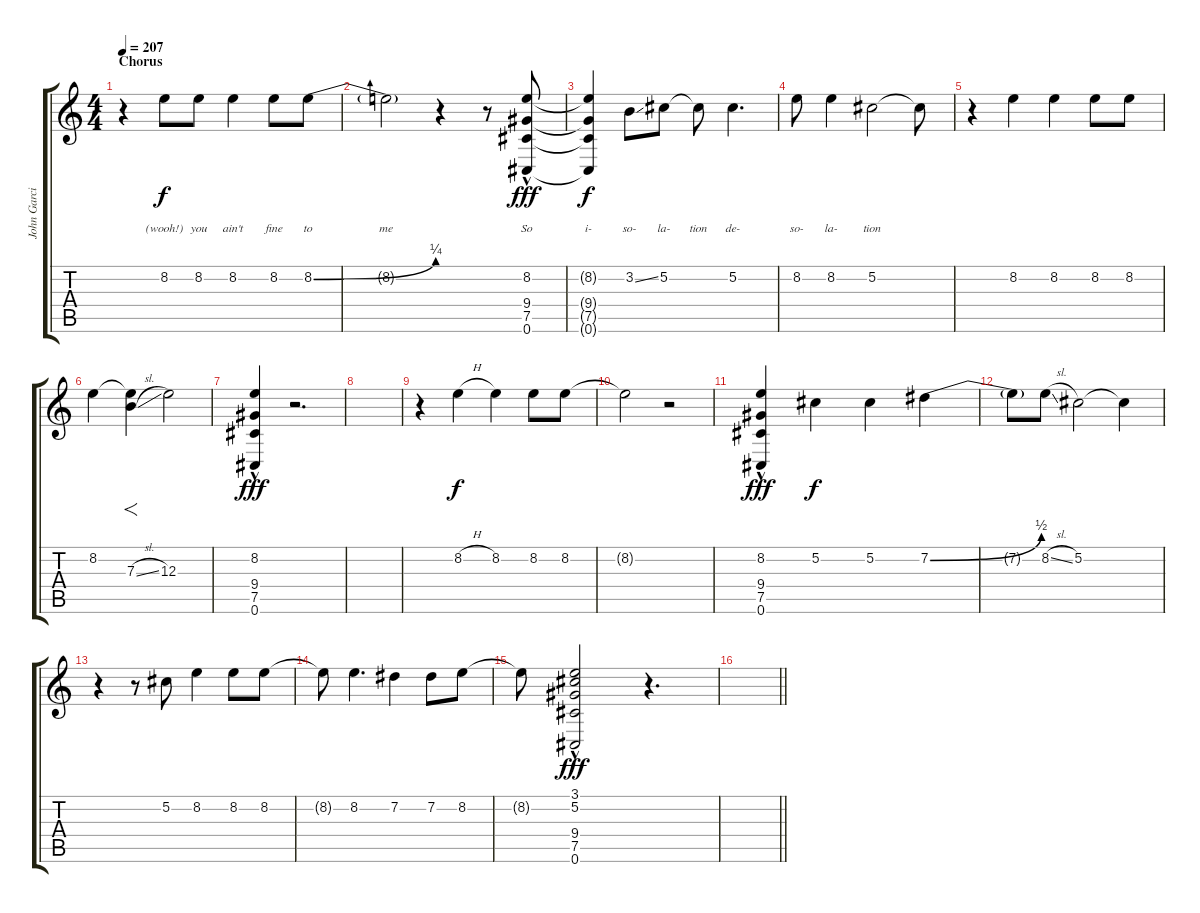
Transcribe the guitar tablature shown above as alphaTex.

\track ("John Garcia - Vocal" "John Garci") {instrument electricguitarjazz}
\staff {score tabs}
\tuning (Db4 Ab3 E3 B2 Gb2 Db2) {hide}
\ts (4 4)
\section ("" "Chorus")
\tempo 207
\clef g2
\ks c
r.4{dy f} 8.2.8{lyrics (0 "") lyrics (1 "") lyrics (2 "") lyrics (3 "(wooh!)") lyrics (4 "")} 8.2.8{lyrics (0 "") lyrics (1 "") lyrics (2 "") lyrics (3 "you") lyrics (4 "")} 8.2.4{lyrics (0 "") lyrics (1 "") lyrics (2 "") lyrics (3 "ain't") lyrics (4 "")} 8.2.8{lyrics (0 "") lyrics (1 "") lyrics (2 "") lyrics (3 "fine") lyrics (4 "")} 8.2{be (bend 0 0 60 1)}.8{lyrics (0 "") lyrics (1 "") lyrics (2 "") lyrics (3 "to") lyrics (4 "")} |
8.2{t}.2{lyrics (0 "") lyrics (1 "") lyrics (2 "") lyrics (3 "me") lyrics (4 "")} r.4 r.8 (8.2{hac} 9.4{hac} 7.5{hac} 0.6{hac}).8{lyrics (0 "") lyrics (1 "") lyrics (2 "") lyrics (3 "So") lyrics (4 "") dy fff} |
(8.2{t} 9.4{t} 7.5{t} 0.6{t}).4{lyrics (0 "") lyrics (1 "") lyrics (2 "") lyrics (3 "i-") lyrics (4 "") dy f} 3.2{ss}.8{lyrics (0 "") lyrics (1 "") lyrics (2 "") lyrics (3 "so-") lyrics (4 "")} 5.2.8{lyrics (0 "") lyrics (1 "") lyrics (2 "") lyrics (3 "la-") lyrics (4 "")} 5.2{t}.8{lyrics (0 "") lyrics (1 "") lyrics (2 "") lyrics (3 "tion") lyrics (4 "")} 5.2.4{d lyrics (0 "") lyrics (1 "") lyrics (2 "") lyrics (3 "de-") lyrics (4 "")} |
8.2.8{lyrics (0 "") lyrics (1 "") lyrics (2 "") lyrics (3 "so-") lyrics (4 "")} 8.2.4{lyrics (0 "") lyrics (1 "") lyrics (2 "") lyrics (3 "la-") lyrics (4 "")} 5.2.2{lyrics (0 "") lyrics (1 "") lyrics (2 "") lyrics (3 "tion") lyrics (4 "")} 5.2{t}.8 |
r.4 8.2.4 8.2.4 8.2.8 8.2.8 |
8.2.4 (8.2{t} 7.3{sl}).4{f} 12.3.2 |
(8.2{hac} 9.4{hac} 7.5{hac} 0.6{hac}).4{dy fff} r.2{d} |
|
r.4 8.2{h}.4{dy f} 8.2.4 8.2.8 8.2.8 |
8.2{t}.2 r.2 |
(8.2{hac} 9.4{hac} 7.5{hac} 0.6{hac}).4{dy fff} 5.2.4{dy f} 5.2.4 7.2{be (bend 0 0 60 2)}.4 |
7.2{t}.8 8.2{sl}.8 5.2.2 5.2{t}.4 |
r.4 r.8 5.2.8 8.2.4 8.2.8 8.2.8 |
8.2{t}.8 8.2.4{d} 7.2.4 7.2.8 8.2.8 |
8.2{t}.8 (3.1 5.2{hac} 9.4{hac} 7.5{hac} 0.6{hac}).2{dy fff} r.4{d} |
\barLineRight lightlight
